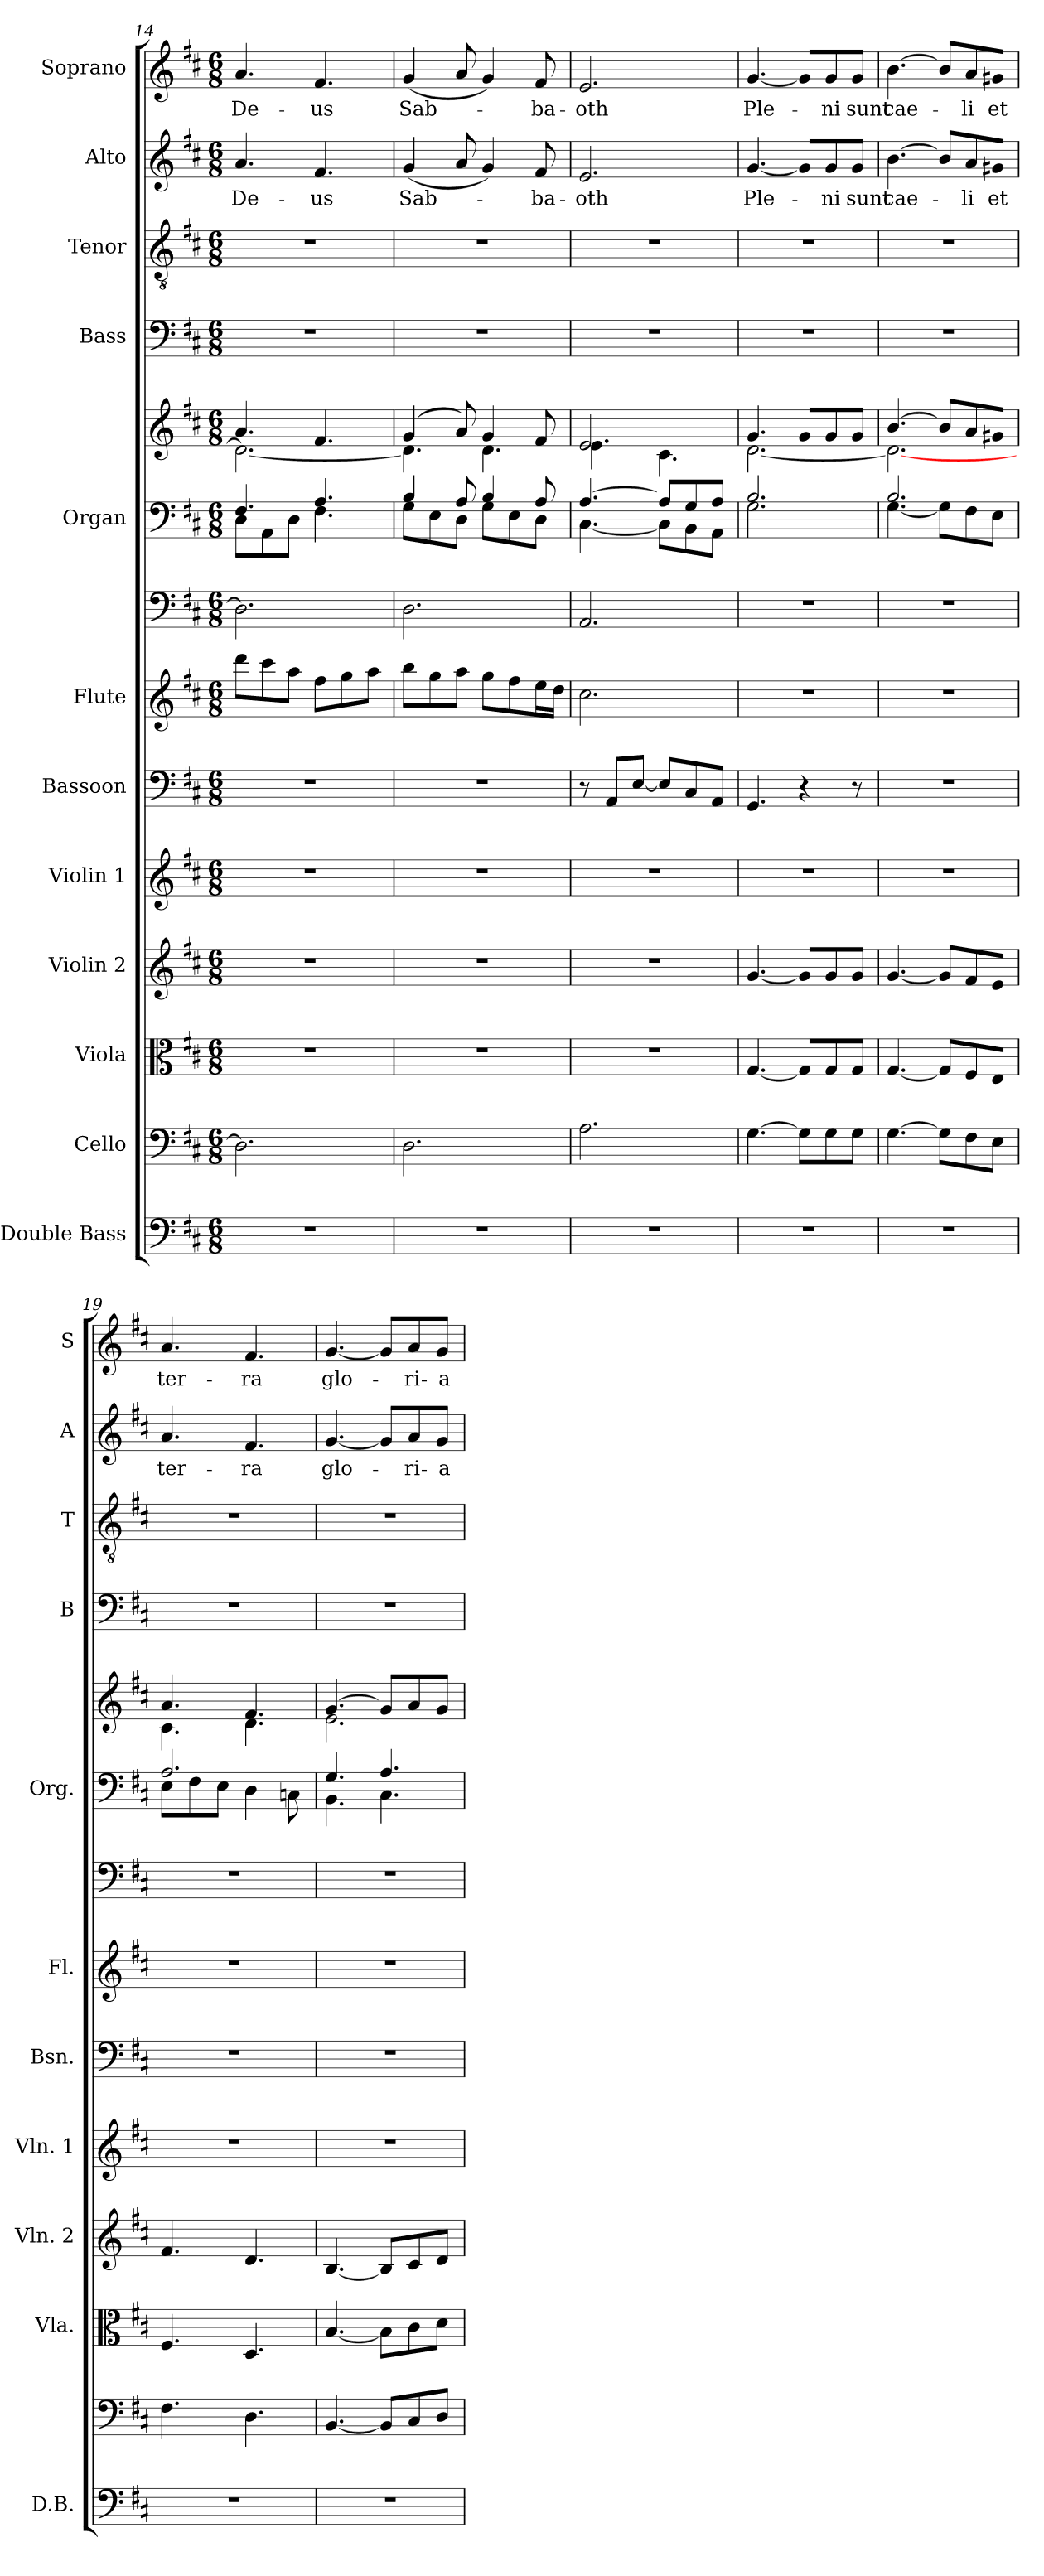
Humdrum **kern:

**kern	**kern	**kern	**kern	**kern	**kern	**kern	**kern	**kern	**kern	**kern	**kern	**kern	**text	**kern	**text
*part13	*part12	*part11	*part10	*part9	*part8	*part7	*part6	*part5	*part5	*part4	*part3	*part2	*part2	*part1	*part1
*staff14	*staff13	*staff12	*staff11	*staff10	*staff9	*staff8	*staff7	*staff6	*staff5	*staff4	*staff3	*staff2	*staff2	*staff1	*staff1
*I"Double Bass	*I"Cello	*I"Viola	*I"Violin 2	*I"Violin 1	*I"Bassoon	*I"Flute	*	*I"Organ	*	*I"Bass	*I"Tenor	*I"Alto	*	*I"Soprano	*
*I'D.B.	*	*I'Vla.	*I'Vln. 2	*I'Vln. 1	*I'Bsn.	*I'Fl.	*	*I'Org.	*	*I'B	*I'T	*I'A	*	*I'S	*
*clefF4	*clefF4	*clefC3	*clefG2	*clefG2	*clefF4	*clefG2	*clefF4	*clefF4	*clefG2	*clefF4	*clefGv2	*clefG2	*	*clefG2	*
*ITrd7c12	*	*	*	*	*	*	*	*	*	*	*	*	*	*	*
*k[f#c#]	*k[f#c#]	*k[f#c#]	*k[f#c#]	*k[f#c#]	*k[f#c#]	*k[f#c#]	*k[f#c#]	*k[f#c#]	*k[f#c#]	*k[f#c#]	*k[f#c#]	*k[f#c#]	*	*k[f#c#]	*
*D:	*D:	*D:	*D:	*D:	*D:	*D:	*D:	*D:	*D:	*D:	*D:	*D:	*	*D:	*
*M6/8	*M6/8	*M6/8	*M6/8	*M6/8	*M6/8	*M6/8	*M6/8	*M6/8	*M6/8	*M6/8	*M6/8	*M6/8	*	*M6/8	*
=14	=14	=14	=14	=14	=14	=14	=14	=14	=14	=14	=14	=14	=14	=14	=14
*	*	*	*	*	*	*	*	*^	*^	*	*	*	*	*	*
!	!	!	!	!	!	!	!	!	!	!	!	!	!	!	!LO:LY:b	!	!LO:LY:b
2.r	2.D\]	2.r	2.r	2.r	2.r	8ddd\L	2.D\]	4.F#/	8D\L	4.a/	2.d\_	2.r	2.r	4.a/	De-	4.a/	De-
.	.	.	.	.	.	8ccc#\	.	.	8AA\	.	.	.	.	.	.	.	.
.	.	.	.	.	.	8aa\J	.	.	8D\J	.	.	.	.	.	.	.	.
!	!	!	!	!	!	!	!	!	!	!	!	!	!	!	!LO:LY:b	!	!LO:LY:b
.	.	.	.	.	.	8ff#\L	.	4.A/	4.F#\	4.f#/	.	.	.	4.f#/	-us	4.f#/	-us
.	.	.	.	.	.	8gg\	.	.	.	.	.	.	.	.	.	.	.
.	.	.	.	.	.	8aa\J	.	.	.	.	.	.	.	.	.	.	.
=15	=15	=15	=15	=15	=15	=15	=15	=15	=15	=15	=15	=15	=15	=15	=15	=15	=15
!	!	!	!	!	!	!	!	!	!	!	!	!	!	!	!LO:LY:b	!	!LO:LY:b
2.r	2.D\	2.r	2.r	2.r	2.r	8bb\L	2.D\	4B/	8G\L	(4g/	4.d\]	2.r	2.r	(<4g/	Sab-	(<4g/	Sab-
.	.	.	.	.	.	8gg\	.	.	8E\	.	.	.	.	.	.	.	.
.	.	.	.	.	.	8aa\J	.	8A/	8D\J	8a/)	.	.	.	8a/	.	8a/	.
.	.	.	.	.	.	8gg\L	.	4B/	8G\L	4g/	4.d\	.	.	4g/)	.	4g/)	.
.	.	.	.	.	.	8ff#\	.	.	8E\	.	.	.	.	.	.	.	.
!	!	!	!	!	!	!	!	!	!	!	!	!	!	!	!LO:LY:b	!	!LO:LY:b
.	.	.	.	.	.	16ee\L	.	8A/	8D\J	8f#/	.	.	.	8f#/	-ba-	8f#/	-ba-
.	.	.	.	.	.	16dd\JJ	.	.	.	.	.	.	.	.	.	.	.
=16	=16	=16	=16	=16	=16	=16	=16	=16	=16	=16	=16	=16	=16	=16	=16	=16	=16
!	!	!	!	!	!	!	!	!	!	!	!	!	!	!	!LO:LY:b	!	!LO:LY:b
2.r	2.A\	2.r	2.r	2.r	8r	2.cc#\	2.AA/	[>4.A/	[<4.C#\	2.e/	4.e\	2.r	2.r	2.e/	-oth	2.e/	-oth
.	.	.	.	.	8AA/L	.	.	.	.	.	.	.	.	.	.	.	.
.	.	.	.	.	[8E/J	.	.	.	.	.	.	.	.	.	.	.	.
.	.	.	.	.	8E/L]	.	.	8A/L]	8C#\L]	.	4.c#\	.	.	.	.	.	.
.	.	.	.	.	8C#/	.	.	8G/	8BB\	.	.	.	.	.	.	.	.
.	.	.	.	.	8AA/J	.	.	8A/J	8AA\J	.	.	.	.	.	.	.	.
!!LO:PB:g=z
=17	=17	=17	=17	=17	=17	=17	=17	=17	=17	=17	=17	=17	=17	=17	=17	=17	=17
!	!	!	!	!	!	!	!	!	!	!	!	!	!	!	!LO:LY:b	!	!LO:LY:b
2.r	[4.G\	[4.G/	[4.g/	2.r	4.GG/	2.r	2.r	2.B/	2.G\	4.g/	[<2.d\	2.r	2.r	[4.g/	Ple-	[4.g/	Ple-
.	8G\L]	8G/L]	8g/L]	.	4r	.	.	.	.	8g/L	.	.	.	8g/L]	.	8g/L]	.
!	!	!	!	!	!	!	!	!	!	!	!	!	!	!	!LO:LY:b	!	!LO:LY:b
.	8G\	8G/	8g/	.	.	.	.	.	.	8g/	.	.	.	8g/	-ni	8g/	-ni
!	!	!	!	!	!	!	!	!	!	!	!	!	!	!	!LO:LY:b	!	!LO:LY:b
.	8G\J	8G/J	8g/J	.	8r	.	.	.	.	8g/J	.	.	.	8g/J	sunt	8g/J	sunt
=18	=18	=18	=18	=18	=18	=18	=18	=18	=18	=18	=18	=18	=18	=18	=18	=18	=18
!	!	!	!	!	!	!	!	!	!	!	!	!	!	!	!LO:LY:b	!	!LO:LY:b
2.r	[4.G\	[4.G/	[4.g/	2.r	2.r	2.r	2.r	2.B/	[<4.G\	[>4.b/	2.d\_	2.r	2.r	[4.b\	cae-	[4.b\	cae-
.	8G\L]	8G/L]	8g/L]	.	.	.	.	.	8G\L]	8b/L]	.	.	.	8b/L]	.	8b/L]	.
!	!	!	!	!	!	!	!	!	!	!	!	!	!	!	!LO:LY:b	!	!LO:LY:b
.	8F#\	8F#/	8f#/	.	.	.	.	.	8F#\	8a/	.	.	.	8a/	-li	8a/	-li
!	!	!	!	!	!	!	!	!	!	!	!	!	!	!	!LO:LY:b	!	!LO:LY:b
.	8E\J	8E/J	8e/J	.	.	.	.	.	8E\J	8g#X/J	.	.	.	8g#X/J	et	8g#X/J	et
=19	=19	=19	=19	=19	=19	=19	=19	=19	=19	=19	=19	=19	=19	=19	=19	=19	=19
!	!	!	!	!	!	!	!	!	!	!	!	!	!	!	!LO:LY:b	!	!LO:LY:b
2.r	4.F#\	4.F#/	4.f#/	2.r	2.r	2.r	2.r	2.A/	8E\L	4.a/	4.c#\	2.r	2.r	4.a/	ter-	4.a/	ter-
.	.	.	.	.	.	.	.	.	8F#\	.	.	.	.	.	.	.	.
.	.	.	.	.	.	.	.	.	8E\J	.	.	.	.	.	.	.	.
!	!	!	!	!	!	!	!	!	!	!	!	!	!	!	!LO:LY:b	!	!LO:LY:b
.	4.D\	4.D/	4.d/	.	.	.	.	.	4D\	4.f#/	4.d\	.	.	4.f#/	-ra	4.f#/	-ra
.	.	.	.	.	.	.	.	.	8Cn\	.	.	.	.	.	.	.	.
=20	=20	=20	=20	=20	=20	=20	=20	=20	=20	=20	=20	=20	=20	=20	=20	=20	=20
!	!	!	!	!	!	!	!	!	!	!	!	!	!	!	!LO:LY:b	!	!LO:LY:b
2.r	[4.BB/	[4.B/	[4.B/	2.r	2.r	2.r	2.r	4.G/	4.BB\	[>4.g/	2.e\	2.r	2.r	[4.g/	glo-	[4.g/	glo-
.	8BB/L]	8B\L]	8B/L]	.	.	.	.	4.A/	4.C#\	8g/L]	.	.	.	8g/L]	.	8g/L]	.
!	!	!	!	!	!	!	!	!	!	!	!	!	!	!	!LO:LY:b	!	!LO:LY:b
.	8C#/	8c#\	8c#/	.	.	.	.	.	.	8a/	.	.	.	8a/	-ri-	8a/	-ri-
!	!	!	!	!	!	!	!	!	!	!	!	!	!	!	!LO:LY:b	!	!LO:LY:b
.	8D/J	8d\J	8d/J	.	.	.	.	.	.	8g/J	.	.	.	8g/J	-a	8g/J	-a
*	*	*	*	*	*	*	*	*v	*v	*	*	*	*	*	*	*	*
*	*	*	*	*	*	*	*	*	*v	*v	*	*	*	*	*	*
=	=	=	=	=	=	=	=	=	=	=	=	=	=	=	=
*-	*-	*-	*-	*-	*-	*-	*-	*-	*-	*-	*-	*-	*-	*-	*-
